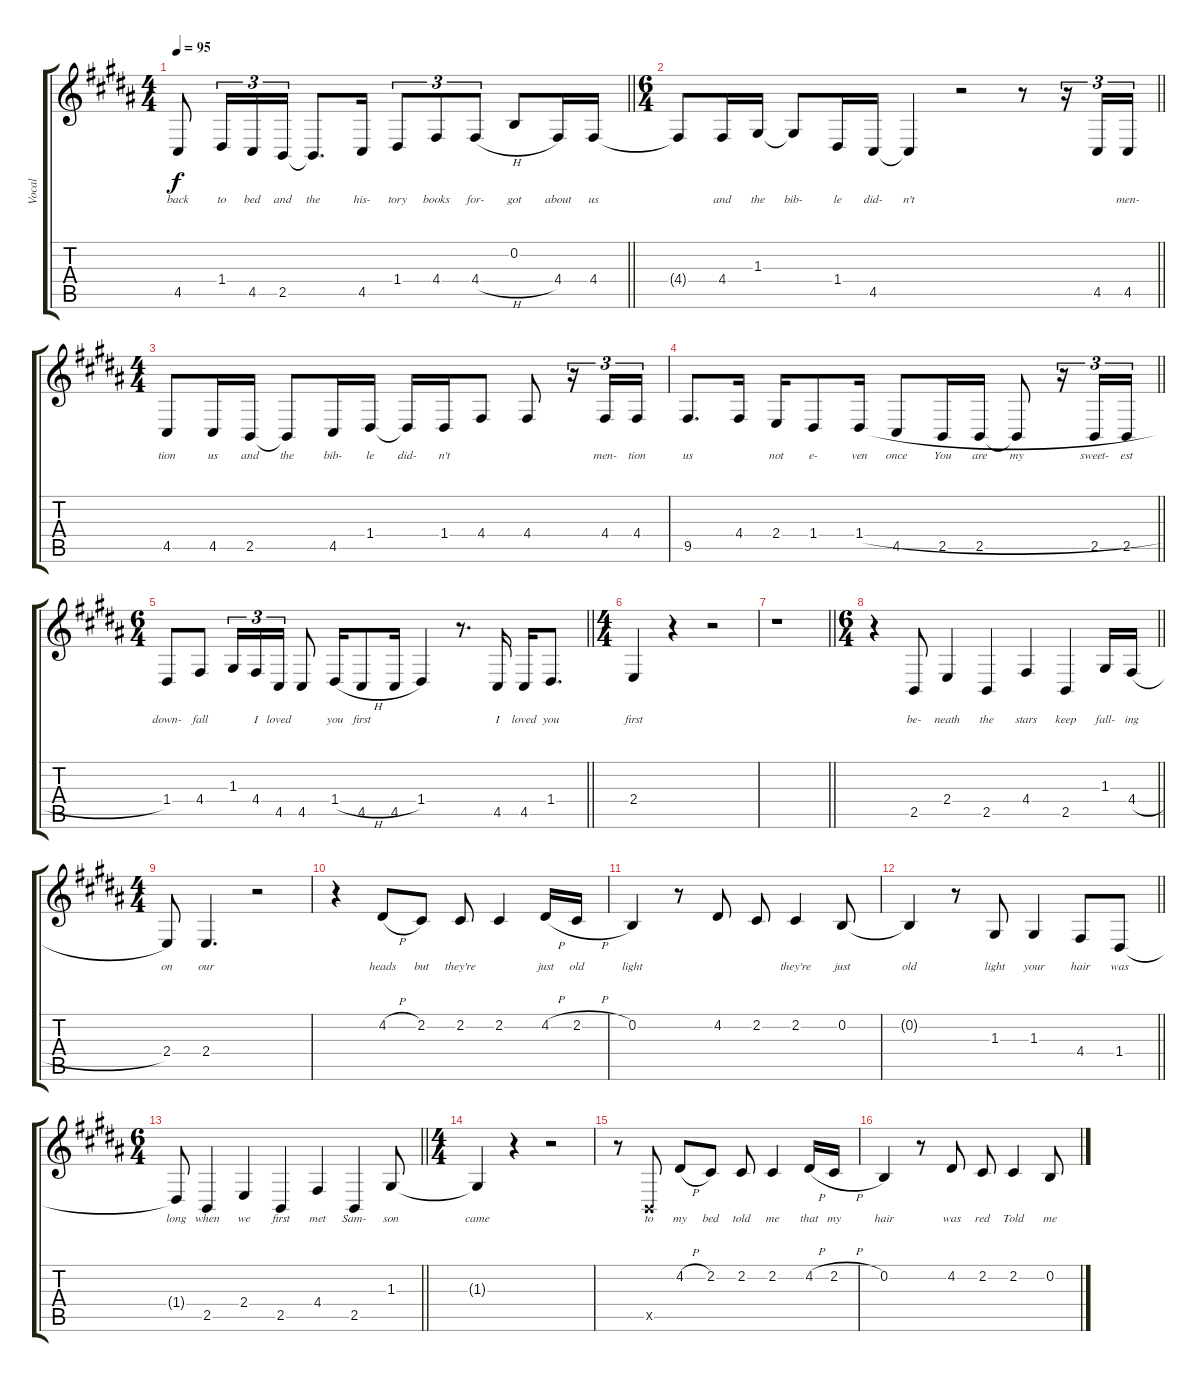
\track ("Vocal" "Vocal") {instrument pad1newage}
\staff {score tabs}
\tuning (E4 B3 G3 D3 A2 E2) {hide}
\ts (4 4)
\tempo 95
\clef g2
\barLineRight lightlight
\ks b
4.5.8{lyrics (0 "back") lyrics (1 "") lyrics (2 "") lyrics (3 "") lyrics (4 "") dy f} 1.4.16{tu (3 2) lyrics (0 "to") lyrics (1 "") lyrics (2 "") lyrics (3 "") lyrics (4 "")} 4.5.16{tu (3 2) lyrics (0 "bed") lyrics (1 "") lyrics (2 "") lyrics (3 "") lyrics (4 "")} 2.5.16{tu (3 2) lyrics (0 "and") lyrics (1 "") lyrics (2 "") lyrics (3 "") lyrics (4 "")} 2.5{t}.8{d lyrics (0 "the") lyrics (1 "") lyrics (2 "") lyrics (3 "") lyrics (4 "")} 4.5.16{lyrics (0 "his-") lyrics (1 "") lyrics (2 "") lyrics (3 "") lyrics (4 "")} 1.4.8{tu (3 2) lyrics (0 "tory") lyrics (1 "") lyrics (2 "") lyrics (3 "") lyrics (4 "")} 4.4.8{tu (3 2) lyrics (0 "books") lyrics (1 "") lyrics (2 "") lyrics (3 "") lyrics (4 "")} 4.4{h}.8{tu (3 2) lyrics (0 "for-") lyrics (1 "") lyrics (2 "") lyrics (3 "") lyrics (4 "")} 0.2.8{lyrics (0 "got") lyrics (1 "") lyrics (2 "") lyrics (3 "") lyrics (4 "")} 4.4.16{lyrics (0 "about") lyrics (1 "") lyrics (2 "") lyrics (3 "") lyrics (4 "")} 4.4.16{lyrics (0 "us") lyrics (1 "") lyrics (2 "") lyrics (3 "") lyrics (4 "")} |
\ts (6 4)
\barLineRight lightlight
4.4{t}.8{lyrics (0 "") lyrics (1 "") lyrics (2 "") lyrics (3 "") lyrics (4 "")} 4.4.16{lyrics (0 "and") lyrics (1 "") lyrics (2 "") lyrics (3 "") lyrics (4 "")} 1.3.16{lyrics (0 "the") lyrics (1 "") lyrics (2 "") lyrics (3 "") lyrics (4 "")} 1.3{t}.8{lyrics (0 "bib-") lyrics (1 "") lyrics (2 "") lyrics (3 "") lyrics (4 "")} 1.4.16{lyrics (0 "le") lyrics (1 "") lyrics (2 "") lyrics (3 "") lyrics (4 "")} 4.5.16{lyrics (0 "did-") lyrics (1 "") lyrics (2 "") lyrics (3 "") lyrics (4 "")} 4.5{t}.4{lyrics (0 "n't") lyrics (1 "") lyrics (2 "") lyrics (3 "") lyrics (4 "")} r.2 r.8 r.16{tu (3 2)} 4.5.16{tu (3 2) lyrics (0 "") lyrics (1 "") lyrics (2 "") lyrics (3 "") lyrics (4 "")} 4.5.16{tu (3 2) lyrics (0 "men-") lyrics (1 "") lyrics (2 "") lyrics (3 "") lyrics (4 "")} |
\ts (4 4)
4.5.8{lyrics (0 "tion") lyrics (1 "") lyrics (2 "") lyrics (3 "") lyrics (4 "")} 4.5.16{lyrics (0 "us") lyrics (1 "") lyrics (2 "") lyrics (3 "") lyrics (4 "")} 2.5.16{lyrics (0 "and") lyrics (1 "") lyrics (2 "") lyrics (3 "") lyrics (4 "")} 2.5{t}.8{lyrics (0 "the") lyrics (1 "") lyrics (2 "") lyrics (3 "") lyrics (4 "")} 4.5.16{lyrics (0 "bib-") lyrics (1 "") lyrics (2 "") lyrics (3 "") lyrics (4 "")} 1.4.16{lyrics (0 "le") lyrics (1 "") lyrics (2 "") lyrics (3 "") lyrics (4 "")} 1.4{t}.16{lyrics (0 "did-") lyrics (1 "") lyrics (2 "") lyrics (3 "") lyrics (4 "")} 1.4.16{lyrics (0 "n't") lyrics (1 "") lyrics (2 "") lyrics (3 "") lyrics (4 "")} 4.4.8{lyrics (0 "") lyrics (1 "") lyrics (2 "") lyrics (3 "") lyrics (4 "")} 4.4.8{lyrics (0 "") lyrics (1 "") lyrics (2 "") lyrics (3 "") lyrics (4 "")} r.16{tu (3 2)} 4.4.16{tu (3 2) lyrics (0 "men-") lyrics (1 "") lyrics (2 "") lyrics (3 "") lyrics (4 "")} 4.4.16{tu (3 2) lyrics (0 "tion") lyrics (1 "") lyrics (2 "") lyrics (3 "") lyrics (4 "")} |
\barLineRight lightlight
9.5.8{d lyrics (0 "us") lyrics (1 "") lyrics (2 "") lyrics (3 "") lyrics (4 "")} 4.4.16{lyrics (0 "") lyrics (1 "") lyrics (2 "") lyrics (3 "") lyrics (4 "")} 2.4.16{lyrics (0 "not") lyrics (1 "") lyrics (2 "") lyrics (3 "") lyrics (4 "")} 1.4.8{lyrics (0 "e-") lyrics (1 "") lyrics (2 "") lyrics (3 "") lyrics (4 "")} 1.4{h}.16{lyrics (0 "ven") lyrics (1 "") lyrics (2 "") lyrics (3 "") lyrics (4 "")} 4.5.8{lyrics (0 "once") lyrics (1 "") lyrics (2 "") lyrics (3 "") lyrics (4 "")} 2.5.16{lyrics (0 "You") lyrics (1 "") lyrics (2 "") lyrics (3 "") lyrics (4 "")} 2.5.16{lyrics (0 "are") lyrics (1 "") lyrics (2 "") lyrics (3 "") lyrics (4 "")} 2.5{t}.8{lyrics (0 "my") lyrics (1 "") lyrics (2 "") lyrics (3 "") lyrics (4 "")} r.16{tu (3 2)} 2.5.16{tu (3 2) lyrics (0 "sweet-") lyrics (1 "") lyrics (2 "") lyrics (3 "") lyrics (4 "")} 2.5.16{tu (3 2) lyrics (0 "est") lyrics (1 "") lyrics (2 "") lyrics (3 "") lyrics (4 "")} |
\ts (6 4)
\barLineRight lightlight
1.4.8{lyrics (0 "down-") lyrics (1 "") lyrics (2 "") lyrics (3 "") lyrics (4 "")} 4.4.8{lyrics (0 "fall") lyrics (1 "") lyrics (2 "") lyrics (3 "") lyrics (4 "")} 1.3.16{tu (3 2) lyrics (0 "") lyrics (1 "") lyrics (2 "") lyrics (3 "") lyrics (4 "")} 4.4.16{tu (3 2) lyrics (0 "I") lyrics (1 "") lyrics (2 "") lyrics (3 "") lyrics (4 "")} 4.5.16{tu (3 2) lyrics (0 "loved") lyrics (1 "") lyrics (2 "") lyrics (3 "") lyrics (4 "")} 4.5.8{lyrics (0 "") lyrics (1 "") lyrics (2 "") lyrics (3 "") lyrics (4 "")} 1.4{h}.16{lyrics (0 "you") lyrics (1 "") lyrics (2 "") lyrics (3 "") lyrics (4 "")} 4.5.8{lyrics (0 "first") lyrics (1 "") lyrics (2 "") lyrics (3 "") lyrics (4 "")} 4.5.16{lyrics (0 "") lyrics (1 "") lyrics (2 "") lyrics (3 "") lyrics (4 "")} 1.4.4{lyrics (0 "") lyrics (1 "") lyrics (2 "") lyrics (3 "") lyrics (4 "")} r.8{d} 4.5.16{lyrics (0 "I") lyrics (1 "") lyrics (2 "") lyrics (3 "") lyrics (4 "")} 4.5.16{lyrics (0 "loved") lyrics (1 "") lyrics (2 "") lyrics (3 "") lyrics (4 "")} 1.4.8{d lyrics (0 "you") lyrics (1 "") lyrics (2 "") lyrics (3 "") lyrics (4 "")} |
\ts (4 4)
2.4.4{lyrics (0 "first") lyrics (1 "") lyrics (2 "") lyrics (3 "") lyrics (4 "")} r.4 r.2 |
\barLineRight lightlight
r.1 |
\ts (6 4)
\barLineRight lightlight
r.4 2.5.8{lyrics (0 "be-") lyrics (1 "") lyrics (2 "") lyrics (3 "") lyrics (4 "")} 2.4.4{lyrics (0 "neath") lyrics (1 "") lyrics (2 "") lyrics (3 "") lyrics (4 "")} 2.5.4{lyrics (0 "the") lyrics (1 "") lyrics (2 "") lyrics (3 "") lyrics (4 "")} 4.4.4{lyrics (0 "stars") lyrics (1 "") lyrics (2 "") lyrics (3 "") lyrics (4 "")} 2.5.4{lyrics (0 "keep") lyrics (1 "") lyrics (2 "") lyrics (3 "") lyrics (4 "")} 1.3.16{lyrics (0 "fall-") lyrics (1 "") lyrics (2 "") lyrics (3 "") lyrics (4 "")} 4.4{h}.16{lyrics (0 "ing") lyrics (1 "") lyrics (2 "") lyrics (3 "") lyrics (4 "")} |
\ts (4 4)
2.4.8{lyrics (0 "on") lyrics (1 "") lyrics (2 "") lyrics (3 "") lyrics (4 "")} 2.4.4{d lyrics (0 "our") lyrics (1 "") lyrics (2 "") lyrics (3 "") lyrics (4 "")} r.2 |
r.4 4.2{h}.8{lyrics (0 "heads") lyrics (1 "") lyrics (2 "") lyrics (3 "") lyrics (4 "")} 2.2.8{lyrics (0 "but") lyrics (1 "") lyrics (2 "") lyrics (3 "") lyrics (4 "")} 2.2.8{lyrics (0 "they're") lyrics (1 "") lyrics (2 "") lyrics (3 "") lyrics (4 "")} 2.2.4{lyrics (0 "") lyrics (1 "") lyrics (2 "") lyrics (3 "") lyrics (4 "")} 4.2{h}.16{lyrics (0 "just") lyrics (1 "") lyrics (2 "") lyrics (3 "") lyrics (4 "")} 2.2{h}.16{lyrics (0 "old") lyrics (1 "") lyrics (2 "") lyrics (3 "") lyrics (4 "")} |
0.2.4{lyrics (0 "light") lyrics (1 "") lyrics (2 "") lyrics (3 "") lyrics (4 "")} r.8 4.2.8{lyrics (0 "") lyrics (1 "") lyrics (2 "") lyrics (3 "") lyrics (4 "")} 2.2.8{lyrics (0 "") lyrics (1 "") lyrics (2 "") lyrics (3 "") lyrics (4 "")} 2.2.4{lyrics (0 "they're") lyrics (1 "") lyrics (2 "") lyrics (3 "") lyrics (4 "")} 0.2.8{lyrics (0 "just") lyrics (1 "") lyrics (2 "") lyrics (3 "") lyrics (4 "")} |
\barLineRight lightlight
0.2{t}.4{lyrics (0 "old") lyrics (1 "") lyrics (2 "") lyrics (3 "") lyrics (4 "")} r.8 1.3.8{lyrics (0 "light") lyrics (1 "") lyrics (2 "") lyrics (3 "") lyrics (4 "")} 1.3.4{lyrics (0 "your") lyrics (1 "") lyrics (2 "") lyrics (3 "") lyrics (4 "")} 4.4.8{lyrics (0 "hair") lyrics (1 "") lyrics (2 "") lyrics (3 "") lyrics (4 "")} 1.4.8{lyrics (0 "was") lyrics (1 "") lyrics (2 "") lyrics (3 "") lyrics (4 "")} |
\ts (6 4)
\barLineRight lightlight
1.4{t}.8{lyrics (0 "long") lyrics (1 "") lyrics (2 "") lyrics (3 "") lyrics (4 "")} 2.5.4{lyrics (0 "when") lyrics (1 "") lyrics (2 "") lyrics (3 "") lyrics (4 "")} 2.4.4{lyrics (0 "we") lyrics (1 "") lyrics (2 "") lyrics (3 "") lyrics (4 "")} 2.5.4{lyrics (0 "first") lyrics (1 "") lyrics (2 "") lyrics (3 "") lyrics (4 "")} 4.4.4{lyrics (0 "met") lyrics (1 "") lyrics (2 "") lyrics (3 "") lyrics (4 "")} 2.5.4{lyrics (0 "Sam-") lyrics (1 "") lyrics (2 "") lyrics (3 "") lyrics (4 "")} 1.3.8{lyrics (0 "son") lyrics (1 "") lyrics (2 "") lyrics (3 "") lyrics (4 "")} |
\ts (4 4)
1.3{t}.4{lyrics (0 "came") lyrics (1 "") lyrics (2 "") lyrics (3 "") lyrics (4 "")} r.4 r.2 |
r.8 2.5{x}.8{lyrics (0 "to") lyrics (1 "") lyrics (2 "") lyrics (3 "") lyrics (4 "")} 4.2{h}.8{lyrics (0 "my") lyrics (1 "") lyrics (2 "") lyrics (3 "") lyrics (4 "")} 2.2.8{lyrics (0 "bed") lyrics (1 "") lyrics (2 "") lyrics (3 "") lyrics (4 "")} 2.2.8{lyrics (0 "told") lyrics (1 "") lyrics (2 "") lyrics (3 "") lyrics (4 "")} 2.2.4{lyrics (0 "me") lyrics (1 "") lyrics (2 "") lyrics (3 "") lyrics (4 "")} 4.2{h}.16{lyrics (0 "that") lyrics (1 "") lyrics (2 "") lyrics (3 "") lyrics (4 "")} 2.2{h}.16{lyrics (0 "my") lyrics (1 "") lyrics (2 "") lyrics (3 "") lyrics (4 "")} |
0.2.4{lyrics (0 "hair") lyrics (1 "") lyrics (2 "") lyrics (3 "") lyrics (4 "")} r.8 4.2.8{lyrics (0 "was") lyrics (1 "") lyrics (2 "") lyrics (3 "") lyrics (4 "")} 2.2.8{lyrics (0 "red") lyrics (1 "") lyrics (2 "") lyrics (3 "") lyrics (4 "")} 2.2.4{lyrics (0 "Told") lyrics (1 "") lyrics (2 "") lyrics (3 "") lyrics (4 "")} 0.2.8{lyrics (0 "me") lyrics (1 "") lyrics (2 "") lyrics (3 "") lyrics (4 "")}
